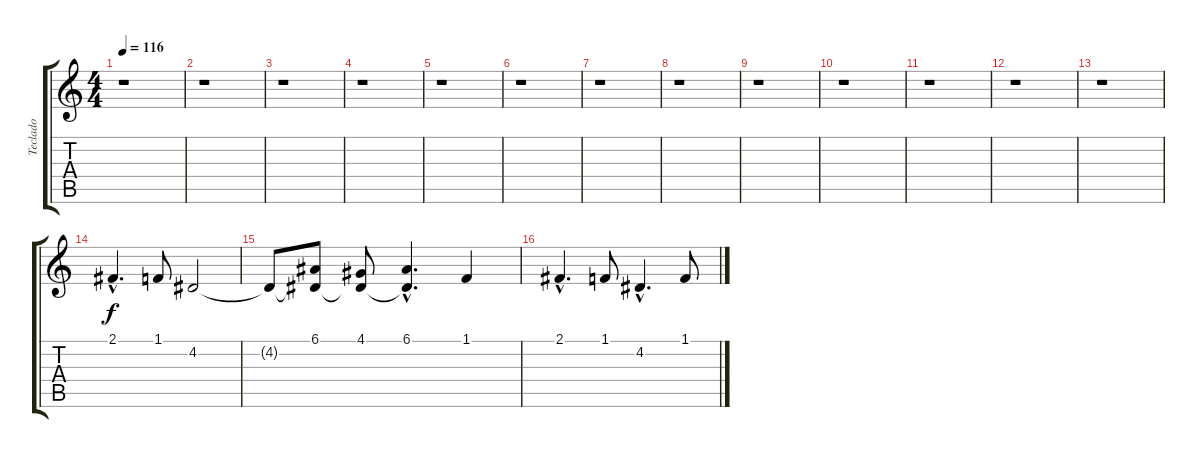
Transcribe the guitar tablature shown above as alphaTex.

\track ("Teclado" "Teclado") {instrument stringensemble1}
\staff {score tabs}
\tuning (E4 B3 G3 D3 A2 E2) {hide}
\ts (4 4)
\tempo 116
\clef g2
\ks c
r.1{dy f} |
r.1 |
r.1 |
r.1 |
r.1 |
r.1 |
r.1 |
r.1 |
r.1 |
r.1 |
r.1 |
r.1 |
r.1 |
2.1{hac}.4{d} 1.1.8 4.2.2 |
4.2{t}.8 (6.1 4.2{t}).8 (4.1 4.2{t}).8 (6.1{hac} 4.2{hac t}).4{d} 1.1.4 |
2.1{hac}.4{d} 1.1.8 4.2{hac}.4{d} 1.1.8
